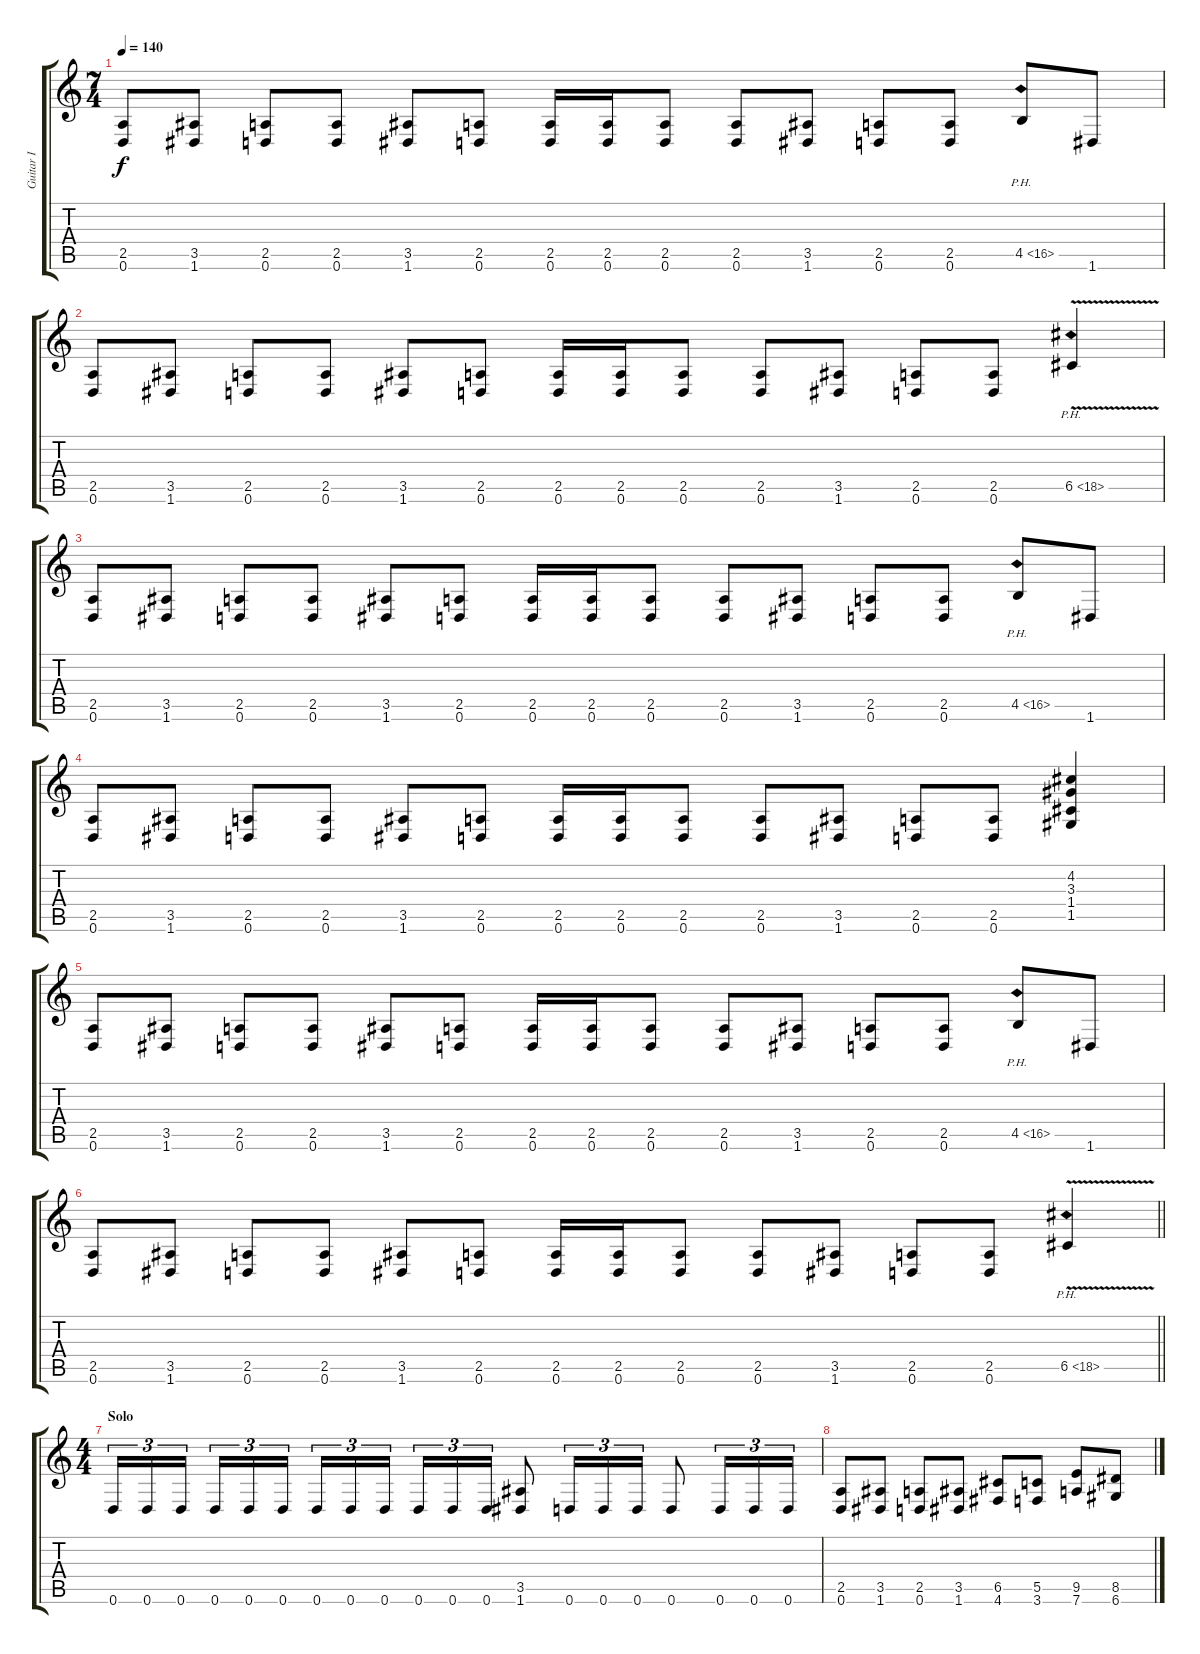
\track ("Guitar I" "Guitar I") {instrument distortionguitar}
\staff {score tabs}
\tuning (D4 A3 F3 C3 G2 D2) {hide}
\ts (7 4)
\tempo 140
\clef g2
\ks c
(2.5 0.6).8{dy f} (3.5 1.6).8 (2.5 0.6).8 (2.5 0.6).8 (3.5 1.6).8 (2.5 0.6).8 (2.5 0.6).16 (2.5 0.6).16 (2.5 0.6).8 (2.5 0.6).8 (3.5 1.6).8 (2.5 0.6).8 (2.5 0.6).8 4.5{ph 12}.8 1.6.8 |
(2.5 0.6).8 (3.5 1.6).8 (2.5 0.6).8 (2.5 0.6).8 (3.5 1.6).8 (2.5 0.6).8 (2.5 0.6).16 (2.5 0.6).16 (2.5 0.6).8 (2.5 0.6).8 (3.5 1.6).8 (2.5 0.6).8 (2.5 0.6).8 6.5{ph 12 v}.4 |
(2.5 0.6).8 (3.5 1.6).8 (2.5 0.6).8 (2.5 0.6).8 (3.5 1.6).8 (2.5 0.6).8 (2.5 0.6).16 (2.5 0.6).16 (2.5 0.6).8 (2.5 0.6).8 (3.5 1.6).8 (2.5 0.6).8 (2.5 0.6).8 4.5{ph 12}.8 1.6.8 |
(2.5 0.6).8 (3.5 1.6).8 (2.5 0.6).8 (2.5 0.6).8 (3.5 1.6).8 (2.5 0.6).8 (2.5 0.6).16 (2.5 0.6).16 (2.5 0.6).8 (2.5 0.6).8 (3.5 1.6).8 (2.5 0.6).8 (2.5 0.6).8 (4.2 3.3 1.4 1.5).4 |
(2.5 0.6).8 (3.5 1.6).8 (2.5 0.6).8 (2.5 0.6).8 (3.5 1.6).8 (2.5 0.6).8 (2.5 0.6).16 (2.5 0.6).16 (2.5 0.6).8 (2.5 0.6).8 (3.5 1.6).8 (2.5 0.6).8 (2.5 0.6).8 4.5{ph 12}.8 1.6.8 |
\barLineRight lightlight
(2.5 0.6).8 (3.5 1.6).8 (2.5 0.6).8 (2.5 0.6).8 (3.5 1.6).8 (2.5 0.6).8 (2.5 0.6).16 (2.5 0.6).16 (2.5 0.6).8 (2.5 0.6).8 (3.5 1.6).8 (2.5 0.6).8 (2.5 0.6).8 6.5{ph 12 v}.4 |
\ts (4 4)
\section ("" "Solo")
0.6.16{tu (3 2)} 0.6.16{tu (3 2)} 0.6.16{tu (3 2) beam splitsecondary} 0.6.16{tu (3 2)} 0.6.16{tu (3 2)} 0.6.16{tu (3 2)} 0.6.16{tu (3 2)} 0.6.16{tu (3 2)} 0.6.16{tu (3 2) beam splitsecondary} 0.6.16{tu (3 2)} 0.6.16{tu (3 2)} 0.6.16{tu (3 2)} (3.5 1.6).8 0.6.16{tu (3 2)} 0.6.16{tu (3 2)} 0.6.16{tu (3 2)} 0.6.8 0.6.16{tu (3 2)} 0.6.16{tu (3 2)} 0.6.16{tu (3 2)} |
(2.5 0.6).8 (3.5 1.6).8 (2.5 0.6).8 (3.5 1.6).8 (6.5 4.6).8 (5.5 3.6).8 (9.5 7.6).8 (8.5 6.6).8
